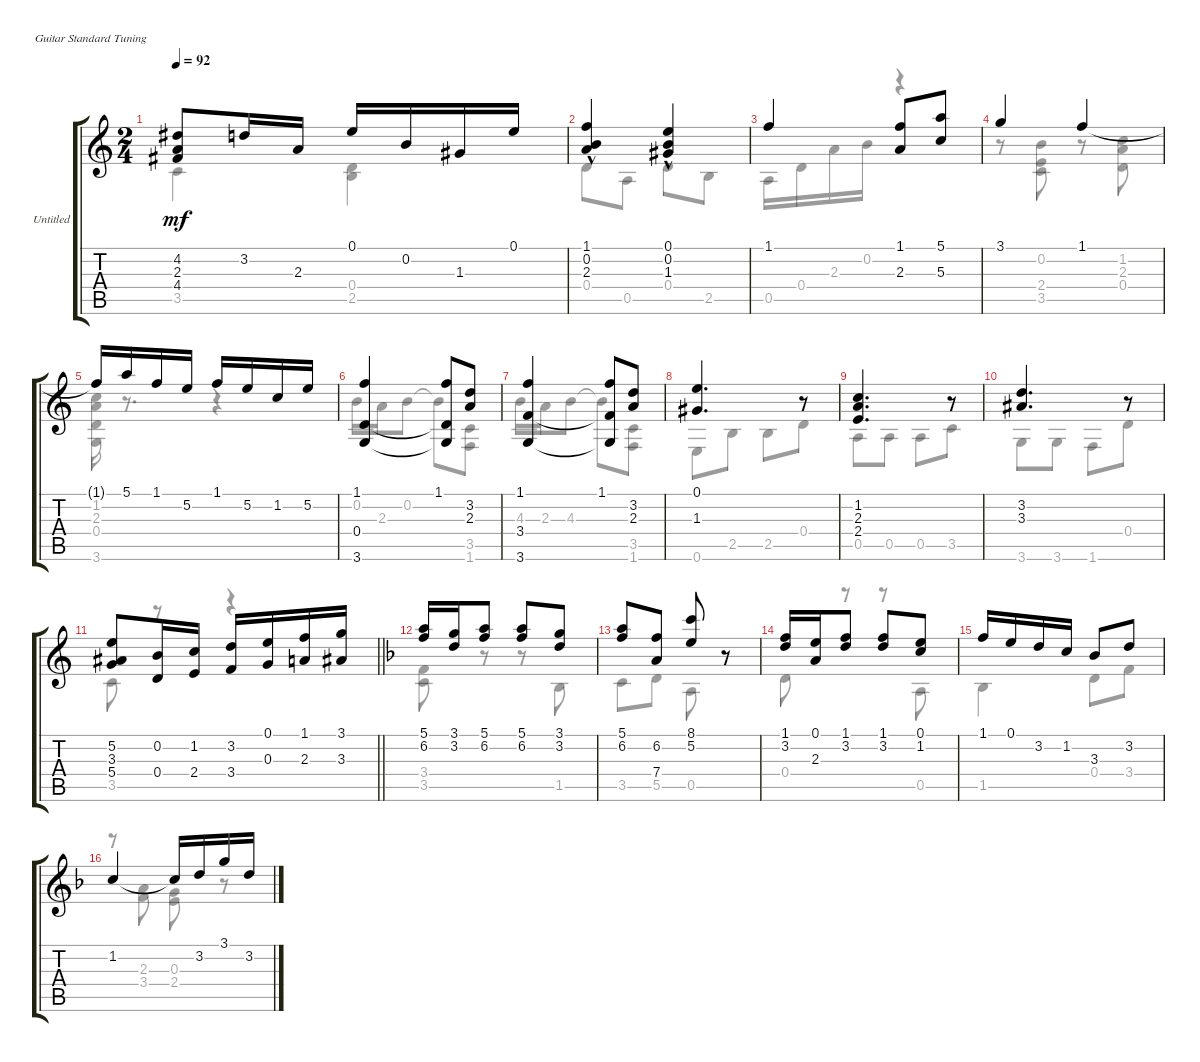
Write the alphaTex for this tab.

\bracketExtendMode groupsimilarinstruments
\firstSystemTrackNameOrientation horizontal
\otherSystemsTrackNameOrientation horizontal
\track ("Untitled" "Untitled") {instrument acousticguitarnylon}
\staff {score tabs}
\tuning (E4 B3 G3 D3 A2 E2)
\voice
\ts (2 4)
\tempo 92
\clef g2
\ks c
(4.2 2.3 4.4).8{dy mf} 3.2.16 2.3.16 0.1.16 0.2.16 1.3.16 0.1.16 |
(1.1{hac} 0.2{hac} 2.3{hac}).4 (0.1{hac} 0.2{hac} 1.3{hac}).4 |
1.1.4 (1.1 2.3).8 (5.1 5.3).8 |
3.1.4 1.1.4 |
1.1{t}.16 5.1.16 1.1.16 5.2.16 1.1.16 5.2.16 1.2.16 5.2.16 |
(1.1 0.4 3.6).4 (1.1 0.4{t} 3.6{t}).8 (3.2 2.3).8 |
(1.1 3.4 3.6).4 (1.1 3.4{t} 3.6{t}).8 (3.2 2.3).8 |
(0.1 1.3).4{d} r.8 |
(1.2 2.3 2.4).4{d} r.8 |
(3.2 3.3).4{d} r.8 |
\barLineRight lightlight
(5.2 3.3 5.4).8 (0.2 0.4).16 (1.2 2.4).16 (3.2 3.4).16 (0.1 0.3).16 (1.1 2.3).16 (3.1 3.3).16 |
\ks dminor
(5.1 6.2).16 (3.1 3.2).16 (5.1 6.2).8 (5.1 6.2).8 (3.1 3.2).8 |
(5.1 6.2).8 (6.2 7.4).8 (8.1 5.2).8 r.8 |
(1.1 3.2).16 (0.1 2.3).16 (1.1 3.2).8 (1.1 3.2).8 (0.1 1.2).8 |
1.1.16 0.1.16 3.2.16 1.2.16 3.3.8 3.2.8 |
1.2.4 1.2{t}.16 3.2.16 3.1.16 3.2.16
\voice
\clef g2
\ottava regular
\simile none
\ks c
3.5.4{dy mf} (0.4 2.5).4 |
0.4.8 0.5.8 0.4.8 2.5.8 |
0.5.16 0.4.16 2.3.16 0.2.16 r.4 |
r.8 (0.2 2.4 3.5).8 r.8 (1.2 2.3 0.4).8 |
(1.2 2.3 0.4 3.6).16 r.8{d} r.4 |
0.2.16 2.3.16 0.2.8 0.2{t}.8 (3.5 1.6).8 |
4.3.16 2.3.16 4.3.8 4.3{t}.8 (3.5 1.6).8 |
0.6.8 2.5.8 2.5.8 0.4.8 |
0.5.8 0.5.8 0.5.8 3.5.8 |
3.6.8 3.6.8 1.6.8 0.4.8 |
\barLineRight lightlight
3.5.8 r.8 r.4 |
\ks dminor
(3.4 3.5).8 r.8 r.8 1.5.8 |
3.5.8 5.5.8 0.5.8 r.8 |
0.4.8 r.8 r.8 0.5.8 |
1.5.4 0.4.8 3.4.8 |
r.8 (2.3 3.4).8 (0.3 2.4).8 r.8
